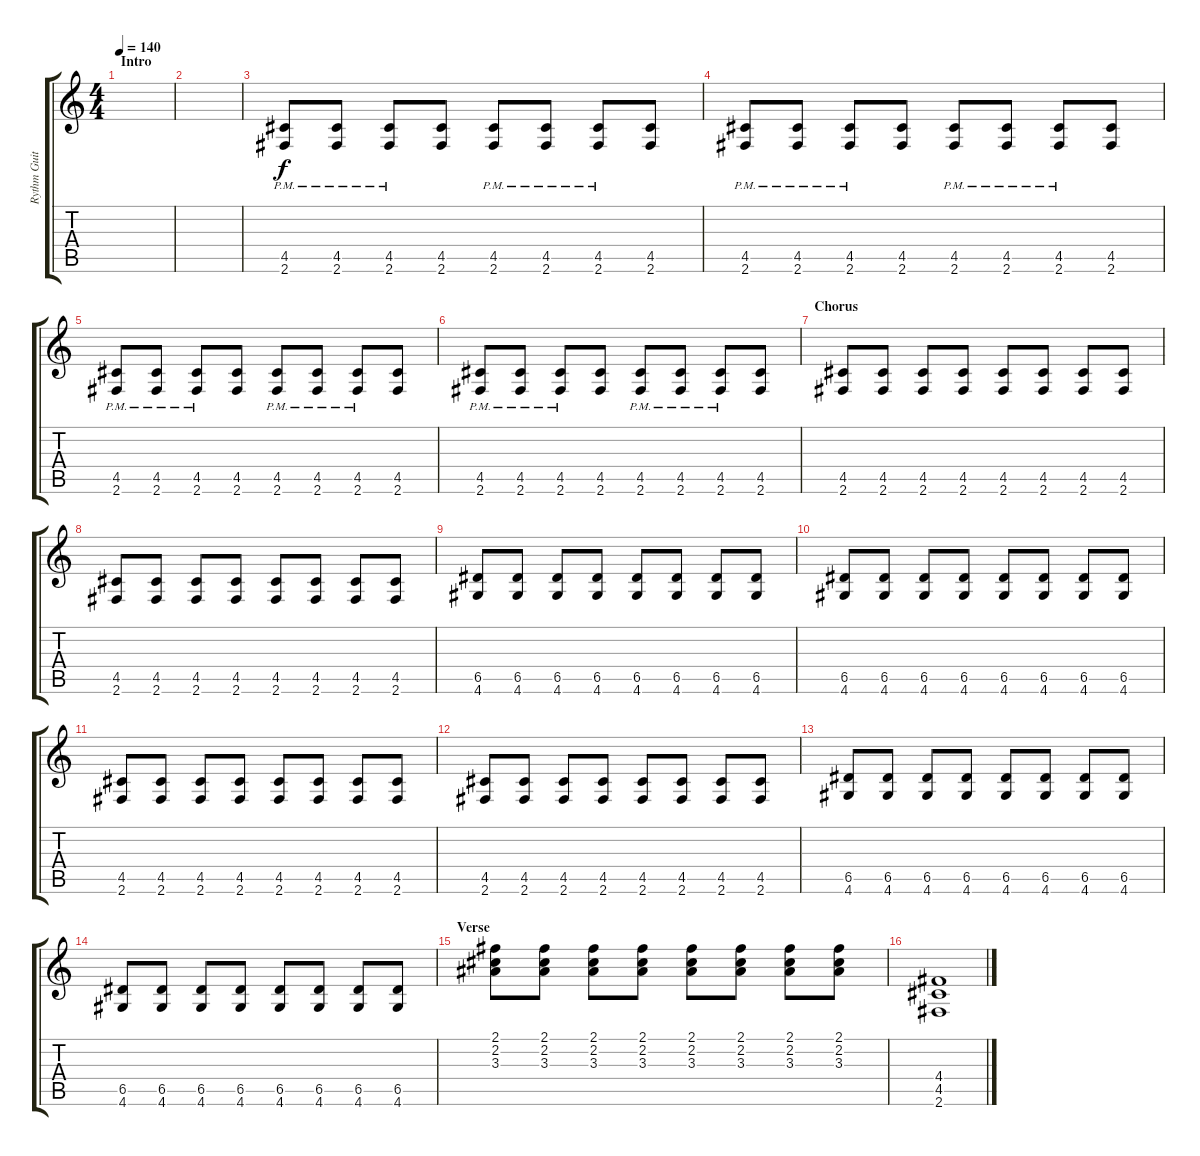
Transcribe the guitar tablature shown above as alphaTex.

\track ("Rythm Guitar" "Rythm Guit") {instrument overdrivenguitar}
\staff {score tabs}
\tuning (E4 B3 G3 D3 A2 E2) {hide}
\ts (4 4)
\section ("" "Intro")
\tempo 140
\clef g2
\ks c
|
|
(4.5{pm} 2.6{pm}).8 (4.5{pm} 2.6{pm}).8 (4.5{pm} 2.6{pm}).8 (4.5 2.6).8 (4.5{pm} 2.6{pm}).8 (4.5{pm} 2.6{pm}).8 (4.5{pm} 2.6{pm}).8 (4.5 2.6).8 |
(4.5{pm} 2.6{pm}).8 (4.5{pm} 2.6{pm}).8 (4.5{pm} 2.6{pm}).8 (4.5 2.6).8 (4.5{pm} 2.6{pm}).8 (4.5{pm} 2.6{pm}).8 (4.5{pm} 2.6{pm}).8 (4.5 2.6).8 |
(4.5{pm} 2.6{pm}).8 (4.5{pm} 2.6{pm}).8 (4.5{pm} 2.6{pm}).8 (4.5 2.6).8 (4.5{pm} 2.6{pm}).8 (4.5{pm} 2.6{pm}).8 (4.5{pm} 2.6{pm}).8 (4.5 2.6).8 |
(4.5{pm} 2.6{pm}).8 (4.5{pm} 2.6{pm}).8 (4.5{pm} 2.6{pm}).8 (4.5 2.6).8 (4.5{pm} 2.6{pm}).8 (4.5{pm} 2.6{pm}).8 (4.5{pm} 2.6{pm}).8 (4.5 2.6).8 |
\section ("" "Chorus")
(4.5 2.6).8 (4.5 2.6).8 (4.5 2.6).8 (4.5 2.6).8 (4.5 2.6).8 (4.5 2.6).8 (4.5 2.6).8 (4.5 2.6).8 |
(4.5 2.6).8 (4.5 2.6).8 (4.5 2.6).8 (4.5 2.6).8 (4.5 2.6).8 (4.5 2.6).8 (4.5 2.6).8 (4.5 2.6).8 |
(6.5 4.6).8 (6.5 4.6).8 (6.5 4.6).8 (6.5 4.6).8 (6.5 4.6).8 (6.5 4.6).8 (6.5 4.6).8 (6.5 4.6).8 |
(6.5 4.6).8 (6.5 4.6).8 (6.5 4.6).8 (6.5 4.6).8 (6.5 4.6).8 (6.5 4.6).8 (6.5 4.6).8 (6.5 4.6).8 |
(4.5 2.6).8 (4.5 2.6).8 (4.5 2.6).8 (4.5 2.6).8 (4.5 2.6).8 (4.5 2.6).8 (4.5 2.6).8 (4.5 2.6).8 |
(4.5 2.6).8 (4.5 2.6).8 (4.5 2.6).8 (4.5 2.6).8 (4.5 2.6).8 (4.5 2.6).8 (4.5 2.6).8 (4.5 2.6).8 |
(6.5 4.6).8 (6.5 4.6).8 (6.5 4.6).8 (6.5 4.6).8 (6.5 4.6).8 (6.5 4.6).8 (6.5 4.6).8 (6.5 4.6).8 |
(6.5 4.6).8 (6.5 4.6).8 (6.5 4.6).8 (6.5 4.6).8 (6.5 4.6).8 (6.5 4.6).8 (6.5 4.6).8 (6.5 4.6).8 |
\section ("" "Verse")
(2.1 2.2 3.3).8 (2.1 2.2 3.3).8 (2.1 2.2 3.3).8 (2.1 2.2 3.3).8 (2.1 2.2 3.3).8 (2.1 2.2 3.3).8 (2.1 2.2 3.3).8 (2.1 2.2 3.3).8 |
(4.4 4.5 2.6).1
